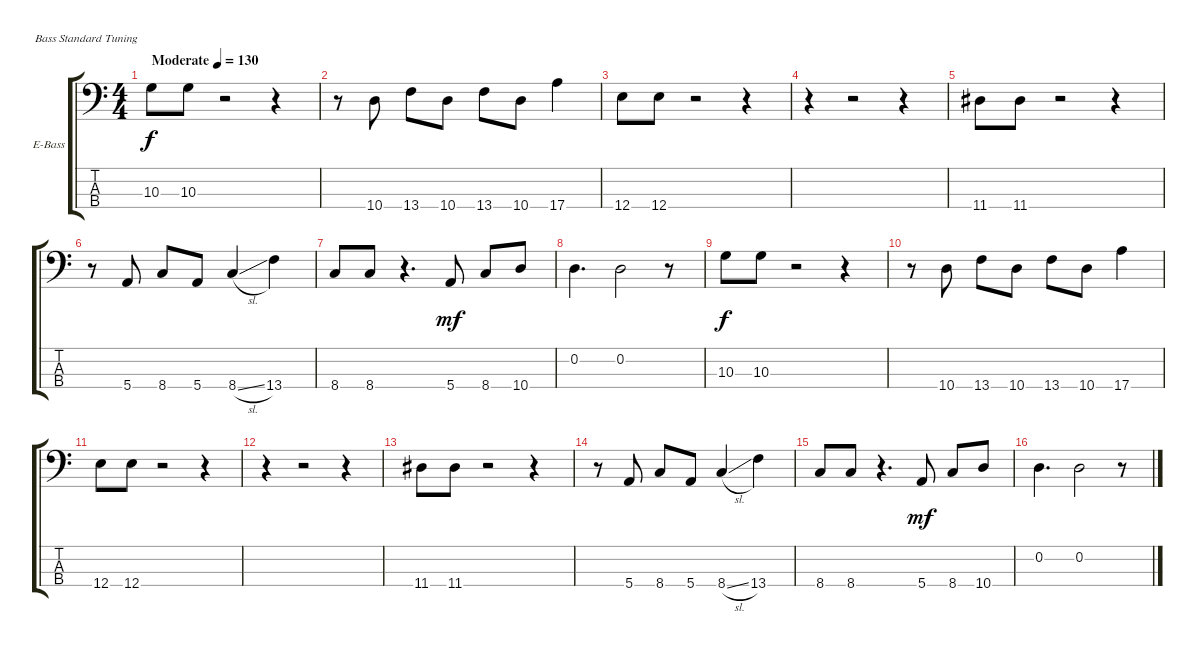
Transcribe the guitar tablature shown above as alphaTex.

\bracketExtendMode groupsimilarinstruments
\firstSystemTrackNameOrientation horizontal
\otherSystemsTrackNameOrientation horizontal
\track ("Bajo" "E-Bass") {instrument electricbasspick}
\staff {score tabs}
\tuning (G2 D2 A1 E1)
\ts (4 4)
\tempo (130 "Moderate")
\clef f4
\ks c
10.3.8{dy f instrument electricbasspick} 10.3.8 r.2 r.4 |
r.8 10.4.8 13.4.8 10.4.8 13.4.8 10.4.8 17.4.4 |
12.4.8 12.4.8 r.2 r.4 |
r.4 r.2 r.4 |
11.4.8 11.4.8 r.2 r.4 |
r.8 5.4.8 8.4.8 5.4.8 8.4{sl}.4 13.4.4 |
\beaming (8 2 2 2 2)
8.4.8 8.4.8 r.4{d} 5.4.8{dy mf} 8.4.8 10.4.8 |
0.2.4{d} 0.2.2 r.8 |
10.3.8{dy f} 10.3.8 r.2 r.4 |
r.8 10.4.8 13.4.8 10.4.8 13.4.8 10.4.8 17.4.4 |
12.4.8 12.4.8 r.2 r.4 |
r.4 r.2 r.4 |
11.4.8 11.4.8 r.2 r.4 |
r.8 5.4.8 8.4.8 5.4.8 8.4{sl}.4 13.4.4 |
8.4.8 8.4.8 r.4{d} 5.4.8{dy mf} 8.4.8 10.4.8 |
0.2.4{d} 0.2.2 r.8
